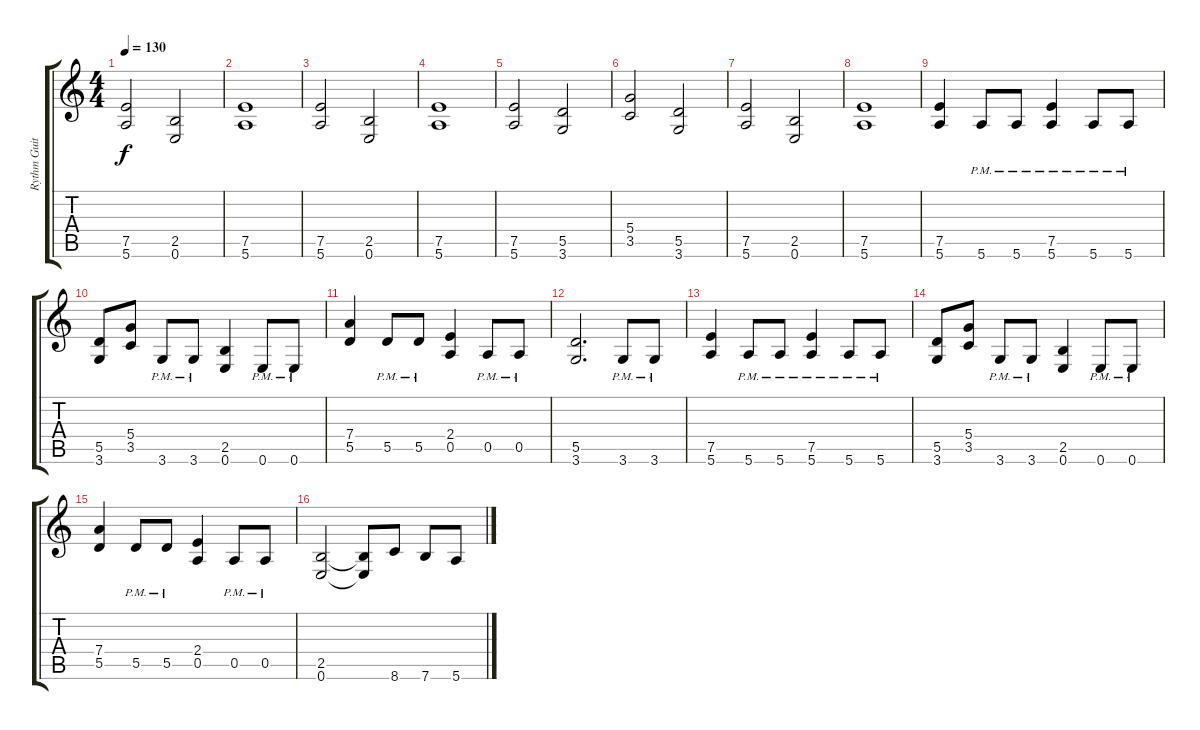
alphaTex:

\track ("Rythm Guitar" "Rythm Guit") {instrument distortionguitar}
\staff {score tabs}
\tuning (E4 B3 G3 D3 A2 E2) {hide}
\ts (4 4)
\tempo 130
\clef g2
\ks c
(7.5 5.6).2{dy f} (2.5 0.6).2 |
(7.5 5.6).1 |
(7.5 5.6).2 (2.5 0.6).2 |
(7.5 5.6).1 |
(7.5 5.6).2 (5.5 3.6).2 |
(5.4 3.5).2 (5.5 3.6).2 |
(7.5 5.6).2 (2.5 0.6).2 |
(7.5 5.6).1 |
(7.5 5.6).4 5.6{pm}.8 5.6{pm}.8 (7.5 5.6{pm}).4 5.6{pm}.8 5.6{pm}.8 |
(5.5 3.6).8 (5.4 3.5).8 3.6{pm}.8 3.6{pm}.8 (2.5 0.6).4 0.6{pm}.8 0.6{pm}.8 |
(7.4 5.5).4 5.5{pm}.8 5.5{pm}.8 (2.4 0.5).4 0.5{pm}.8 0.5{pm}.8 |
(5.5 3.6).2{d} 3.6{pm}.8 3.6{pm}.8 |
(7.5 5.6).4 5.6{pm}.8 5.6{pm}.8 (7.5 5.6{pm}).4 5.6{pm}.8 5.6{pm}.8 |
(5.5 3.6).8 (5.4 3.5).8 3.6{pm}.8 3.6{pm}.8 (2.5 0.6).4 0.6{pm}.8 0.6{pm}.8 |
(7.4 5.5).4 5.5{pm}.8 5.5{pm}.8 (2.4 0.5).4 0.5{pm}.8 0.5{pm}.8 |
(2.5 0.6).2 (2.5{t} 0.6{t}).8 8.6.8 7.6.8 5.6.8
